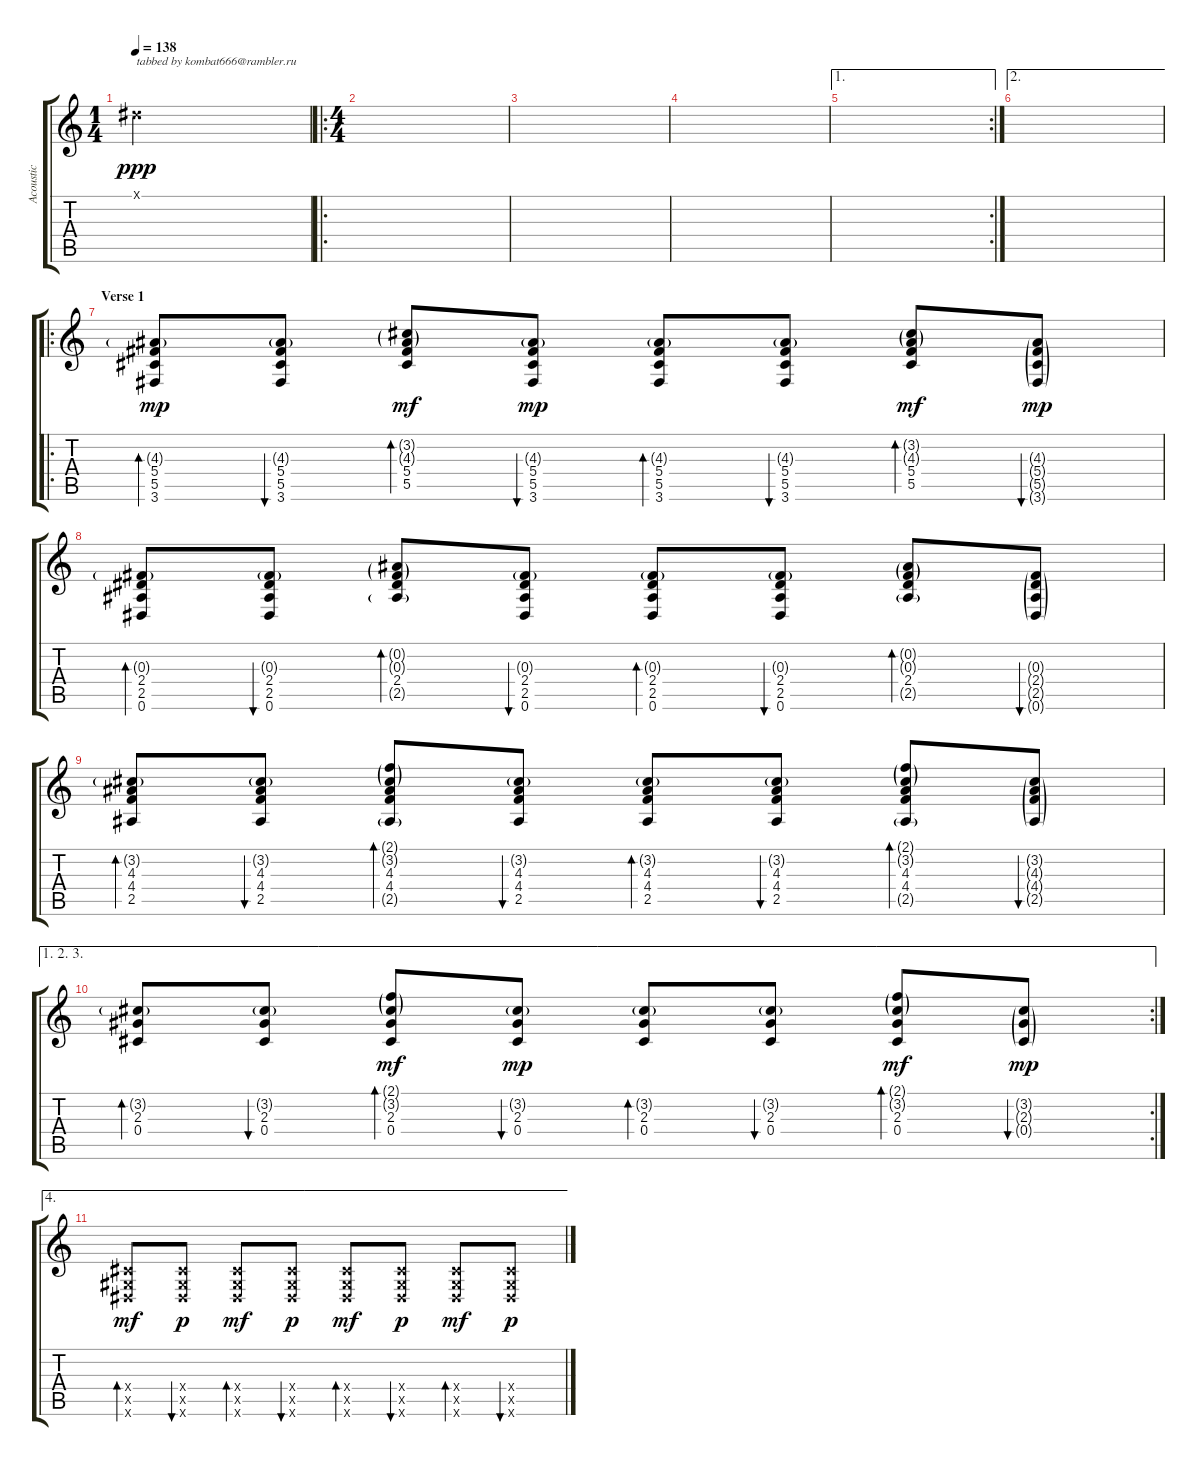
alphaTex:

\track ("Acoustic" "Acoustic") {instrument acousticguitarsteel}
\staff {score tabs}
\tuning (Eb4 Bb3 Gb3 Db3 Ab2 Eb2) {hide}
\ts (1 4)
\tempo 138
\clef g2
\ks c
0.1{x}.4{txt "tabbed by kombat666@rambler.ru" dy ppp instrument acousticguitarsteel} |
\ro
\ts (4 4)
|
|
|
\ae 1
\rc 2
|
\ae 2
|
\ro
\section ("" "Verse 1")
(4.3{g} 5.4 5.5 3.6).8{bd 120 dy mp} (4.3{g} 5.4 5.5 3.6).8{bu 120} (3.2{g} 4.3{g} 5.4 5.5).8{bd 60 dy mf} (4.3{g} 5.4 5.5 3.6).8{bu 120 dy mp} (4.3{g} 5.4 5.5 3.6).8{bd 120} (4.3{g} 5.4 5.5 3.6).8{bu 120} (3.2{g} 4.3{g} 5.4 5.5).8{bd 60 dy mf} (4.3{g} 5.4{g} 5.5{g} 3.6{g}).8{bu 120 dy mp} |
(0.3{g} 2.4 2.5 0.6).8{bd 120} (0.3{g} 2.4 2.5 0.6).8{bu 120} (0.2{g} 0.3{g} 2.4 2.5{g}).8{bd 60} (0.3{g} 2.4 2.5 0.6).8{bu 120} (0.3{g} 2.4 2.5 0.6).8{bd 120} (0.3{g} 2.4 2.5 0.6).8{bu 120} (0.2{g} 0.3{g} 2.4 2.5{g}).8{bd 60} (0.3{g} 2.4{g} 2.5{g} 0.6{g}).8{bu 120} |
(3.2{g} 4.3 4.4 2.5).8{bd 120} (3.2{g} 4.3 4.4 2.5).8{bu 120} (2.1{g} 3.2{g} 4.3 4.4 2.5{g}).8{bd 60} (3.2{g} 4.3 4.4 2.5).8{bu 120} (3.2{g} 4.3 4.4 2.5).8{bd 120} (3.2{g} 4.3 4.4 2.5).8{bu 120} (2.1{g} 3.2{g} 4.3 4.4 2.5{g}).8{bd 60} (3.2{g} 4.3{g} 4.4{g} 2.5{g}).8{bu 120} |
\ae (1 2 3)
\rc 2
(3.2{g} 2.3 0.4).8{bd 120} (3.2{g} 2.3 0.4).8{bu 120} (2.1{g} 3.2{g} 2.3 0.4).8{bd 60 dy mf} (3.2{g} 2.3 0.4).8{bu 120 dy mp} (3.2{g} 2.3 0.4).8{bd 120} (3.2{g} 2.3 0.4).8{bu 120} (2.1{g} 3.2{g} 2.3 0.4).8{bd 60 dy mf} (3.2{g} 2.3{g} 0.4{g}).8{bu 120 dy mp} |
\ae 4
(0.4{x} 0.5{x} 0.6{x}).8{bd 240 dy mf instrument electricguitarclean} (0.4{x} 0.5{x} 0.6{x}).8{bu 60 dy p} (0.4{x} 0.5{x} 0.6{x}).8{bd 60 dy mf} (0.4{x} 0.5{x} 0.6{x}).8{bu 60 dy p} (0.4{x} 0.5{x} 0.6{x}).8{bd 60 dy mf} (0.4{x} 0.5{x} 0.6{x}).8{bu 60 dy p} (0.4{x} 0.5{x} 0.6{x}).8{bd 60 dy mf} (0.4{x} 0.5{x} 0.6{x}).8{bu 60 dy p}
